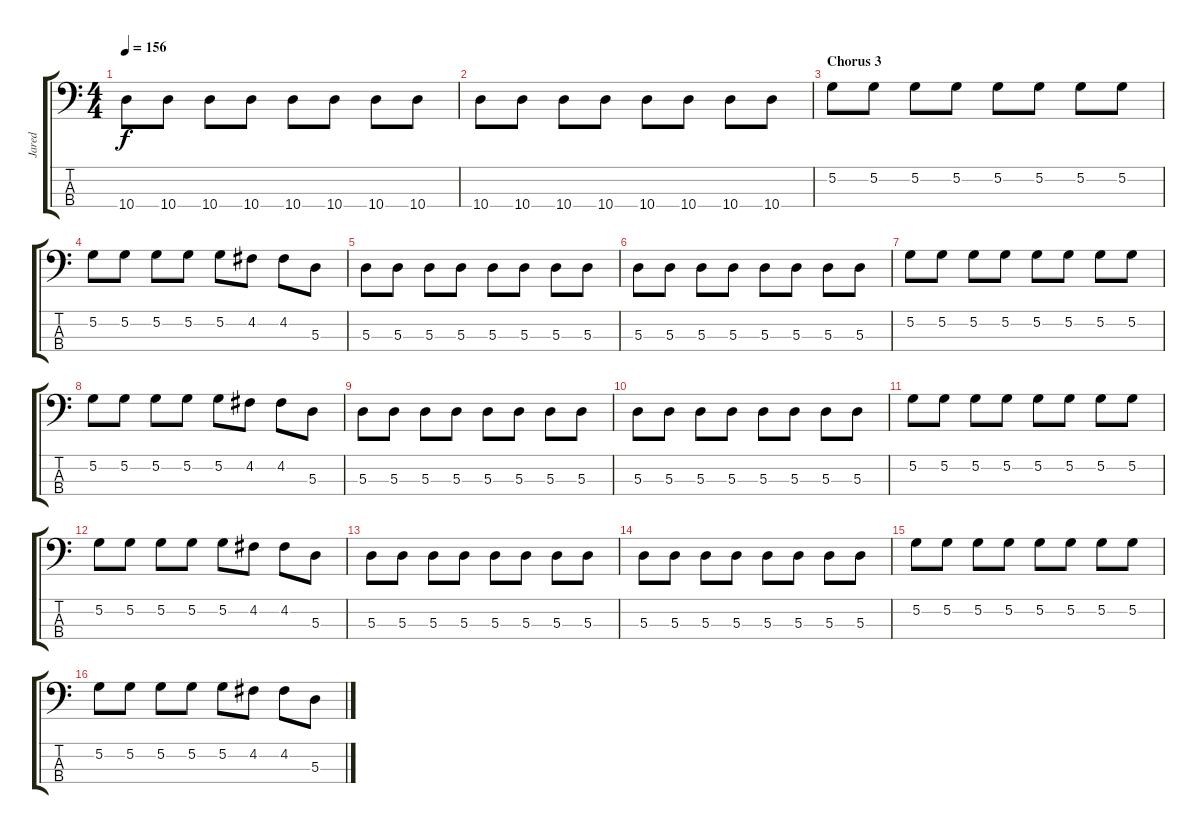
\track ("Jared" "Jared") {instrument electricbassfinger}
\staff {score tabs}
\tuning (G2 D2 A1 E1) {hide}
\ts (4 4)
\tempo 156
\clef f4
\ks c
10.4.8{dy f} 10.4.8 10.4.8 10.4.8 10.4.8 10.4.8 10.4.8 10.4.8 |
10.4.8 10.4.8 10.4.8 10.4.8 10.4.8 10.4.8 10.4.8 10.4.8 |
\section ("" "Chorus 3")
5.2.8 5.2.8 5.2.8 5.2.8 5.2.8 5.2.8 5.2.8 5.2.8 |
5.2.8 5.2.8 5.2.8 5.2.8 5.2.8 4.2.8 4.2.8 5.3.8 |
5.3.8 5.3.8 5.3.8 5.3.8 5.3.8 5.3.8 5.3.8 5.3.8 |
5.3.8 5.3.8 5.3.8 5.3.8 5.3.8 5.3.8 5.3.8 5.3.8 |
5.2.8 5.2.8 5.2.8 5.2.8 5.2.8 5.2.8 5.2.8 5.2.8 |
5.2.8 5.2.8 5.2.8 5.2.8 5.2.8 4.2.8 4.2.8 5.3.8 |
5.3.8 5.3.8 5.3.8 5.3.8 5.3.8 5.3.8 5.3.8 5.3.8 |
5.3.8 5.3.8 5.3.8 5.3.8 5.3.8 5.3.8 5.3.8 5.3.8 |
5.2.8 5.2.8 5.2.8 5.2.8 5.2.8 5.2.8 5.2.8 5.2.8 |
5.2.8 5.2.8 5.2.8 5.2.8 5.2.8 4.2.8 4.2.8 5.3.8 |
5.3.8 5.3.8 5.3.8 5.3.8 5.3.8 5.3.8 5.3.8 5.3.8 |
5.3.8 5.3.8 5.3.8 5.3.8 5.3.8 5.3.8 5.3.8 5.3.8 |
5.2.8 5.2.8 5.2.8 5.2.8 5.2.8 5.2.8 5.2.8 5.2.8 |
5.2.8 5.2.8 5.2.8 5.2.8 5.2.8 4.2.8 4.2.8 5.3.8
